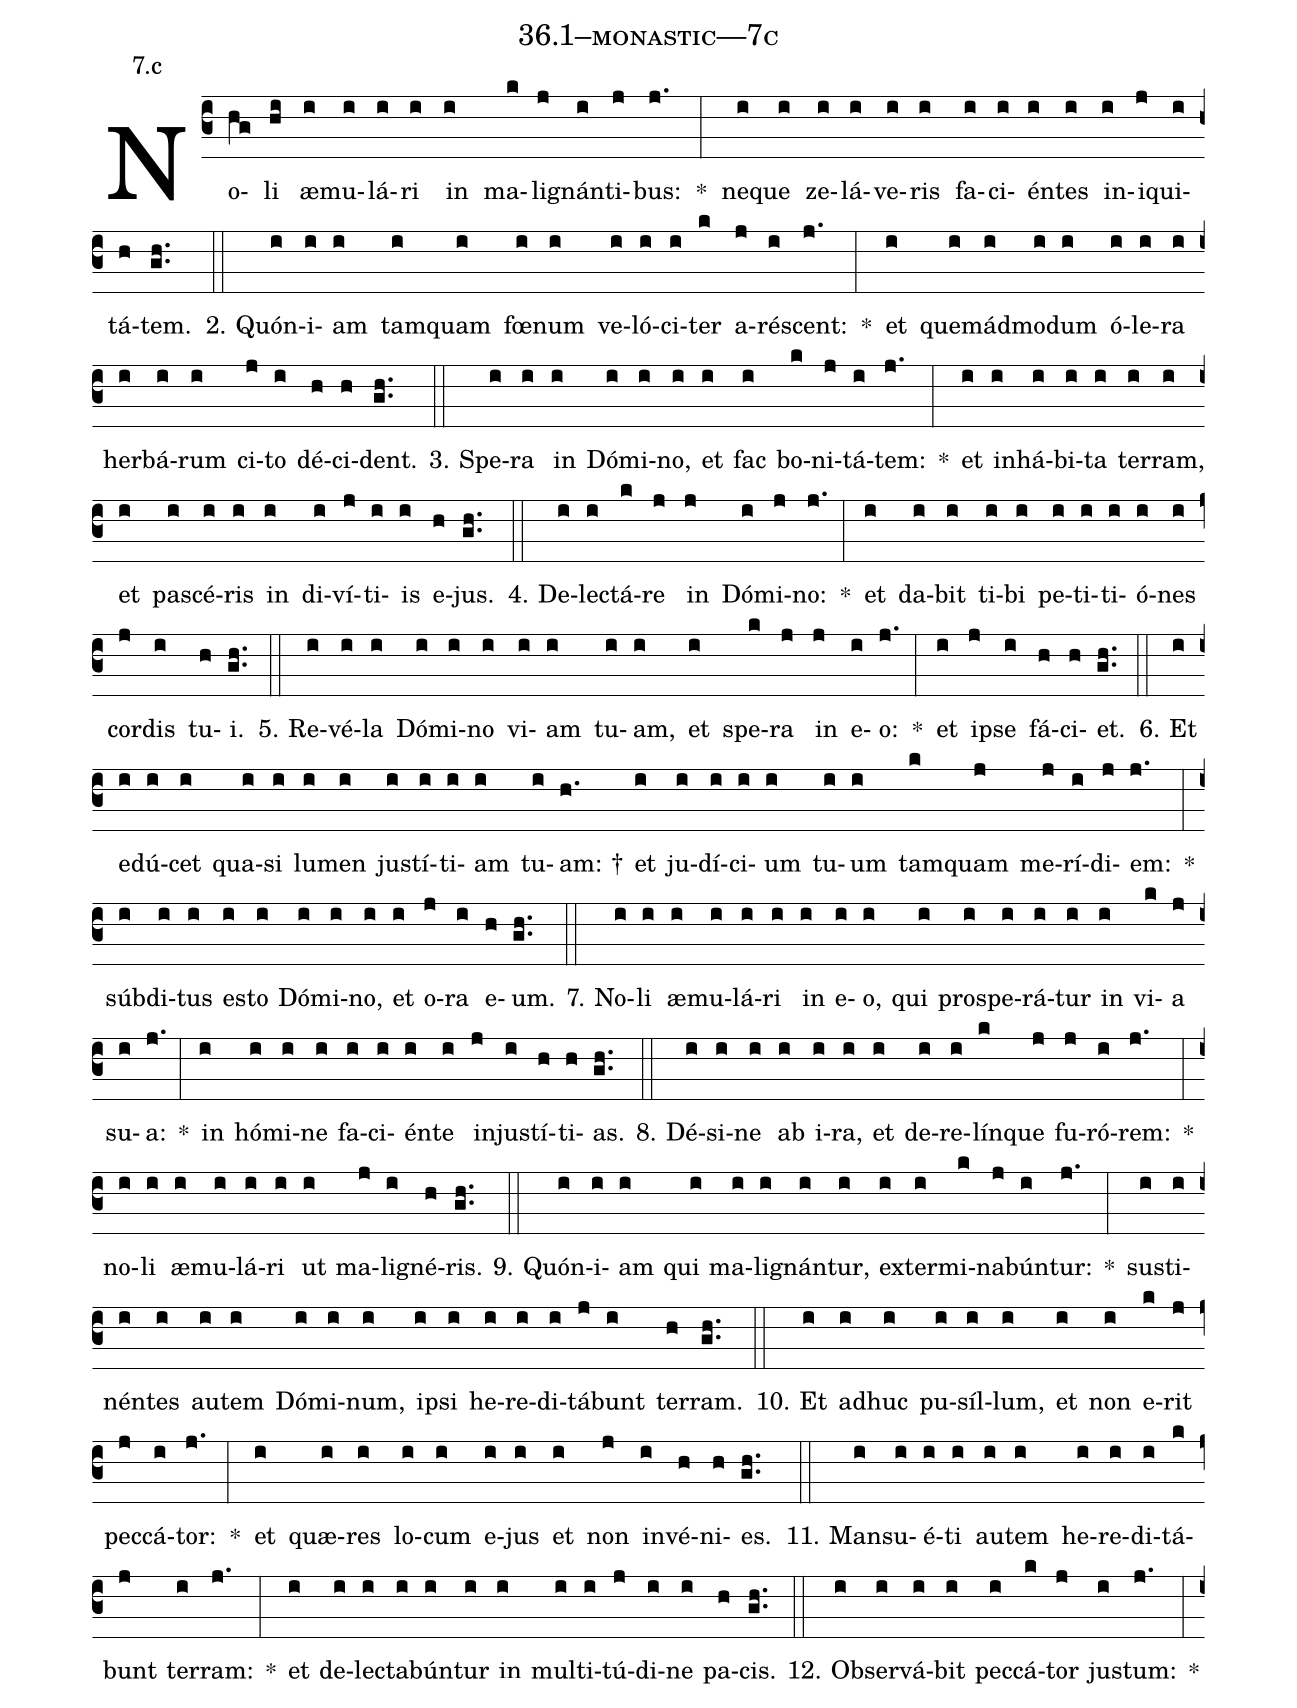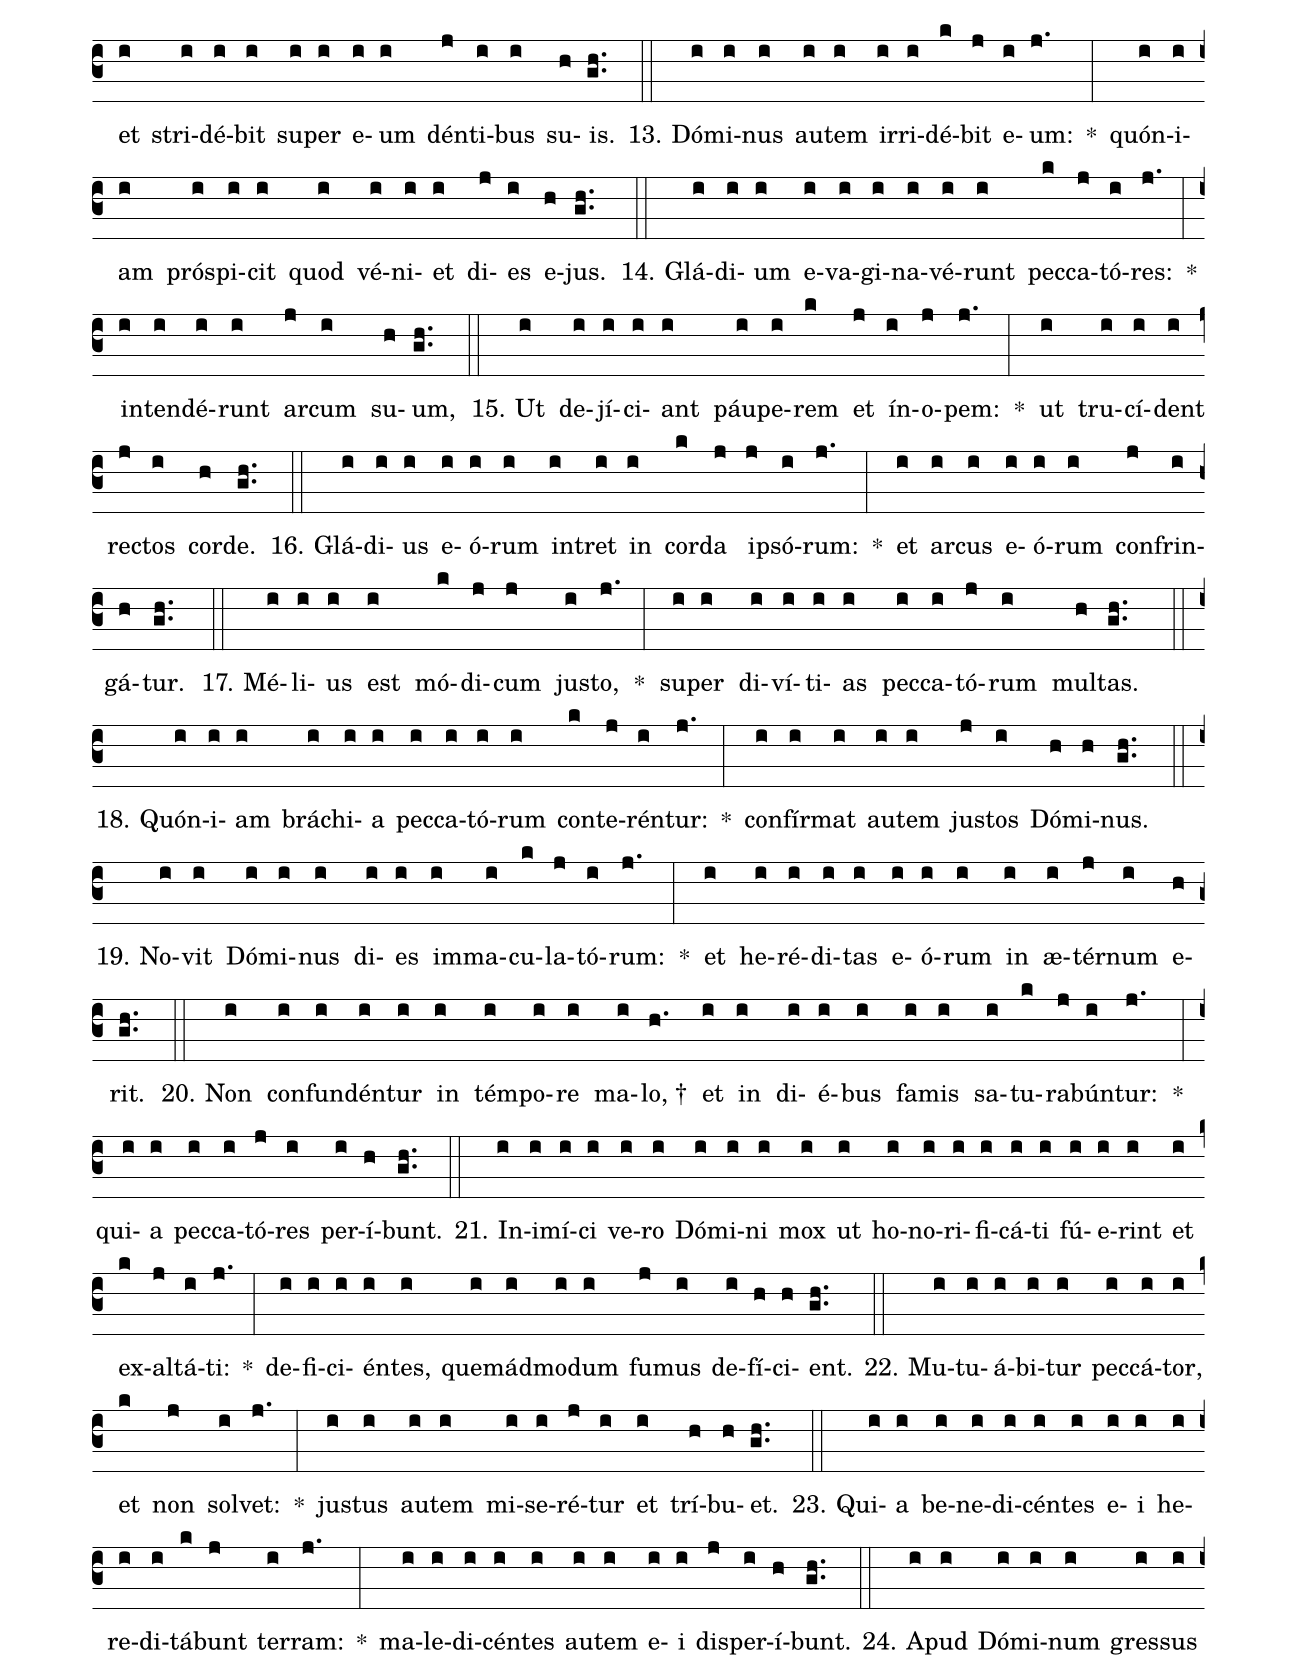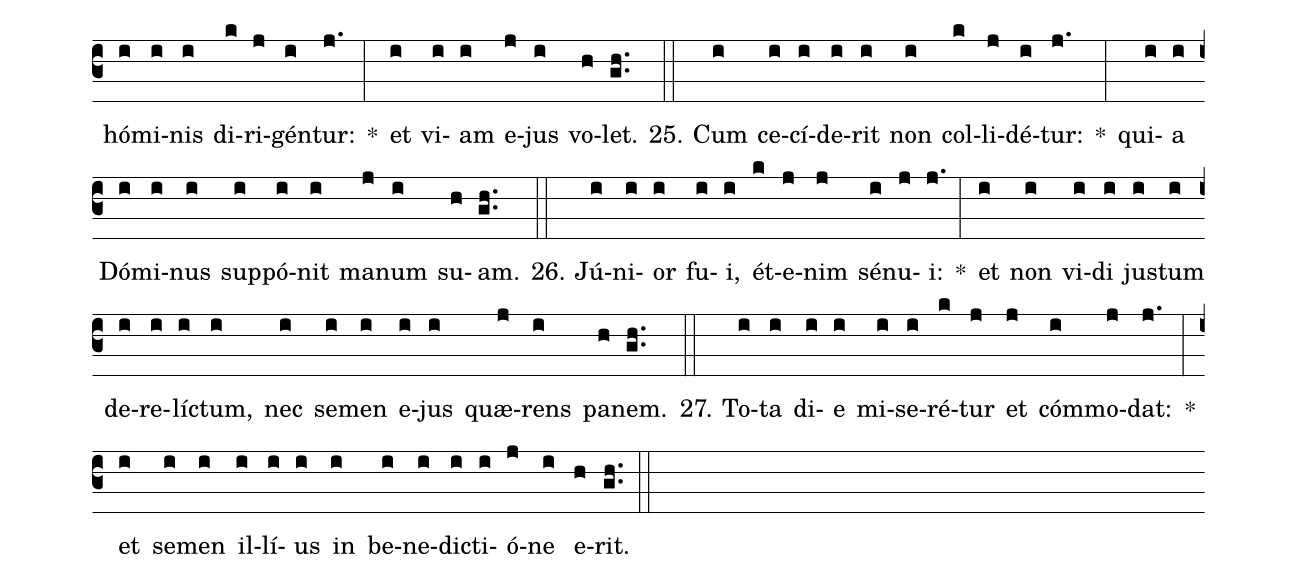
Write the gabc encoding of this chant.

name: 36.1--monastic---7c;
annotation: 7.c;
%%
(c3)No(hg)li(hi) æ(i)mu(i)lá(i)ri(i) in(i) ma(k)li(j)gnán(i)ti(j)bus:(j.) *(:) ne(i)que(i) ze(i)lá(i)ve(i)ris(i) fa(i)ci(i)én(i)tes(i) in(i)i(j)qui(i)tá(h)tem.(gh..) (::)
2. Quón(i)i(i)am(i) tam(i)quam(i) fœ(i)num(i) ve(i)ló(i)ci(i)ter(k) a(j)ré(i)scent:(j.) *(:) et(i) quem(i)ád(i)mo(i)dum(i) ó(i)le(i)ra(i) her(i)bá(i)rum(i) ci(j)to(i) dé(h)ci(h)dent.(gh..) (::)
3. Spe(i)ra(i) in(i) Dó(i)mi(i)no,(i) et(i) fac(i) bo(k)ni(j)tá(i)tem:(j.) *(:) et(i) in(i)há(i)bi(i)ta(i) ter(i)ram,(i) et(i) pa(i)scé(i)ris(i) in(i) di(i)ví(j)ti(i)is(i) e(h)jus.(gh..) (::)
4. De(i)lec(i)tá(k)re(j) in(j) Dó(i)mi(j)no:(j.) *(:) et(i) da(i)bit(i) ti(i)bi(i) pe(i)ti(i)ti(i)ó(i)nes(i) cor(j)dis(i) tu(h)i.(gh..) (::)
5. Re(i)vé(i)la(i) Dó(i)mi(i)no(i) vi(i)am(i) tu(i)am,(i) et(i) spe(k)ra(j) in(j) e(i)o:(j.) *(:) et(i) ip(j)se(i) fá(h)ci(h)et.(gh..) (::)
6. Et(i) e(i)dú(i)cet(i) qua(i)si(i) lu(i)men(i) jus(i)tí(i)ti(i)am(i) tu(i)am: †(h.) et(i) ju(i)dí(i)ci(i)um(i) tu(i)um(i) tam(k)quam(j) me(j)rí(i)di(j)em:(j.) *(:) súb(i)di(i)tus(i) es(i)to(i) Dó(i)mi(i)no,(i) et(i) o(j)ra(i) e(h)um.(gh..) (::)
7. No(i)li(i) æ(i)mu(i)lá(i)ri(i) in(i) e(i)o,(i) qui(i) pro(i)spe(i)rá(i)tur(i) in(i) vi(k)a(j) su(i)a:(j.) *(:) in(i) hó(i)mi(i)ne(i) fa(i)ci(i)én(i)te(i) in(j)jus(i)tí(h)ti(h)as.(gh..) (::)
8. Dé(i)si(i)ne(i) ab(i) i(i)ra,(i) et(i) de(i)re(i)lín(k)que(j) fu(j)ró(i)rem:(j.) *(:) no(i)li(i) æ(i)mu(i)lá(i)ri(i) ut(i) ma(j)li(i)gné(h)ris.(gh..) (::)
9. Quón(i)i(i)am(i) qui(i) ma(i)li(i)gnán(i)tur,(i) ex(i)ter(i)mi(k)na(j)bún(i)tur:(j.) *(:) sus(i)ti(i)nén(i)tes(i) au(i)tem(i) Dó(i)mi(i)num,(i) ip(i)si(i) he(i)re(i)di(i)tá(j)bunt(i) ter(h)ram.(gh..) (::)
10. Et(i) ad(i)huc(i) pu(i)síl(i)lum,(i) et(i) non(i) e(k)rit(j) pec(j)cá(i)tor:(j.) *(:) et(i) quæ(i)res(i) lo(i)cum(i) e(i)jus(i) et(i) non(j) in(i)vé(h)ni(h)es.(gh..) (::)
11. Man(i)su(i)é(i)ti(i) au(i)tem(i) he(i)re(i)di(i)tá(k)bunt(j) ter(i)ram:(j.) *(:) et(i) de(i)lec(i)ta(i)bún(i)tur(i) in(i) mul(i)ti(i)tú(j)di(i)ne(i) pa(h)cis.(gh..) (::)
12. Ob(i)ser(i)vá(i)bit(i) pec(i)cá(k)tor(j) jus(i)tum:(j.) *(:) et(i) stri(i)dé(i)bit(i) su(i)per(i) e(i)um(i) dén(j)ti(i)bus(i) su(h)is.(gh..) (::)
13. Dó(i)mi(i)nus(i) au(i)tem(i) ir(i)ri(i)dé(k)bit(j) e(i)um:(j.) *(:) quón(i)i(i)am(i) pró(i)spi(i)cit(i) quod(i) vé(i)ni(i)et(i) di(j)es(i) e(h)jus.(gh..) (::)
14. Glá(i)di(i)um(i) e(i)va(i)gi(i)na(i)vé(i)runt(i) pec(k)ca(j)tó(i)res:(j.) *(:) in(i)ten(i)dé(i)runt(i) ar(j)cum(i) su(h)um,(gh..) (::)
15. Ut(i) de(i)jí(i)ci(i)ant(i) páu(i)pe(i)rem(k) et(j) ín(i)o(j)pem:(j.) *(:) ut(i) tru(i)cí(i)dent(i) rec(j)tos(i) cor(h)de.(gh..) (::)
16. Glá(i)di(i)us(i) e(i)ó(i)rum(i) in(i)tret(i) in(i) cor(k)da(j) ip(j)só(i)rum:(j.) *(:) et(i) ar(i)cus(i) e(i)ó(i)rum(i) con(j)frin(i)gá(h)tur.(gh..) (::)
17. Mé(i)li(i)us(i) est(i) mó(k)di(j)cum(j) jus(i)to,(j.) *(:) su(i)per(i) di(i)ví(i)ti(i)as(i) pec(i)ca(i)tó(j)rum(i) mul(h)tas.(gh..) (::)
18. Quón(i)i(i)am(i) brá(i)chi(i)a(i) pec(i)ca(i)tó(i)rum(i) con(k)te(j)rén(i)tur:(j.) *(:) con(i)fír(i)mat(i) au(i)tem(i) jus(j)tos(i) Dó(h)mi(h)nus.(gh..) (::)
19. No(i)vit(i) Dó(i)mi(i)nus(i) di(i)es(i) im(i)ma(i)cu(k)la(j)tó(i)rum:(j.) *(:) et(i) he(i)ré(i)di(i)tas(i) e(i)ó(i)rum(i) in(i) æ(i)tér(j)num(i) e(h)rit.(gh..) (::)
20. Non(i) con(i)fun(i)dén(i)tur(i) in(i) tém(i)po(i)re(i) ma(i)lo, †(h.) et(i) in(i) di(i)é(i)bus(i) fa(i)mis(i) sa(i)tu(k)ra(j)bún(i)tur:(j.) *(:) qui(i)a(i) pec(i)ca(i)tó(j)res(i) per(i)í(h)bunt.(gh..) (::)
21. In(i)i(i)mí(i)ci(i) ve(i)ro(i) Dó(i)mi(i)ni(i) mox(i) ut(i) ho(i)no(i)ri(i)fi(i)cá(i)ti(i) fú(i)e(i)rint(i) et(i) ex(k)al(j)tá(i)ti:(j.) *(:) de(i)fi(i)ci(i)én(i)tes,(i) quem(i)ád(i)mo(i)dum(i) fu(j)mus(i) de(i)fí(h)ci(h)ent.(gh..) (::)
22. Mu(i)tu(i)á(i)bi(i)tur(i) pec(i)cá(i)tor,(i) et(k) non(j) sol(i)vet:(j.) *(:) jus(i)tus(i) au(i)tem(i) mi(i)se(i)ré(j)tur(i) et(i) trí(h)bu(h)et.(gh..) (::)
23. Qui(i)a(i) be(i)ne(i)di(i)cén(i)tes(i) e(i)i(i) he(i)re(i)di(i)tá(k)bunt(j) ter(i)ram:(j.) *(:) ma(i)le(i)di(i)cén(i)tes(i) au(i)tem(i) e(i)i(i) dis(j)per(i)í(h)bunt.(gh..) (::)
24. A(i)pud(i) Dó(i)mi(i)num(i) gres(i)sus(i) hó(i)mi(i)nis(i) di(k)ri(j)gén(i)tur:(j.) *(:) et(i) vi(i)am(i) e(j)jus(i) vo(h)let.(gh..) (::)
25. Cum(i) ce(i)cí(i)de(i)rit(i) non(i) col(k)li(j)dé(i)tur:(j.) *(:) qui(i)a(i) Dó(i)mi(i)nus(i) sup(i)pó(i)nit(i) ma(j)num(i) su(h)am.(gh..) (::)
26. Jú(i)ni(i)or(i) fu(i)i,(i) ét(k)e(j)nim(j) sé(i)nu(j)i:(j.) *(:) et(i) non(i) vi(i)di(i) jus(i)tum(i) de(i)re(i)líc(i)tum,(i) nec(i) se(i)men(i) e(i)jus(i) quæ(j)rens(i) pa(h)nem.(gh..) (::)
27. To(i)ta(i) di(i)e(i) mi(i)se(i)ré(k)tur(j) et(j) cóm(i)mo(j)dat:(j.) *(:) et(i) se(i)men(i) il(i)lí(i)us(i) in(i) be(i)ne(i)dic(i)ti(i)ó(j)ne(i) e(h)rit.(gh..) (::)
